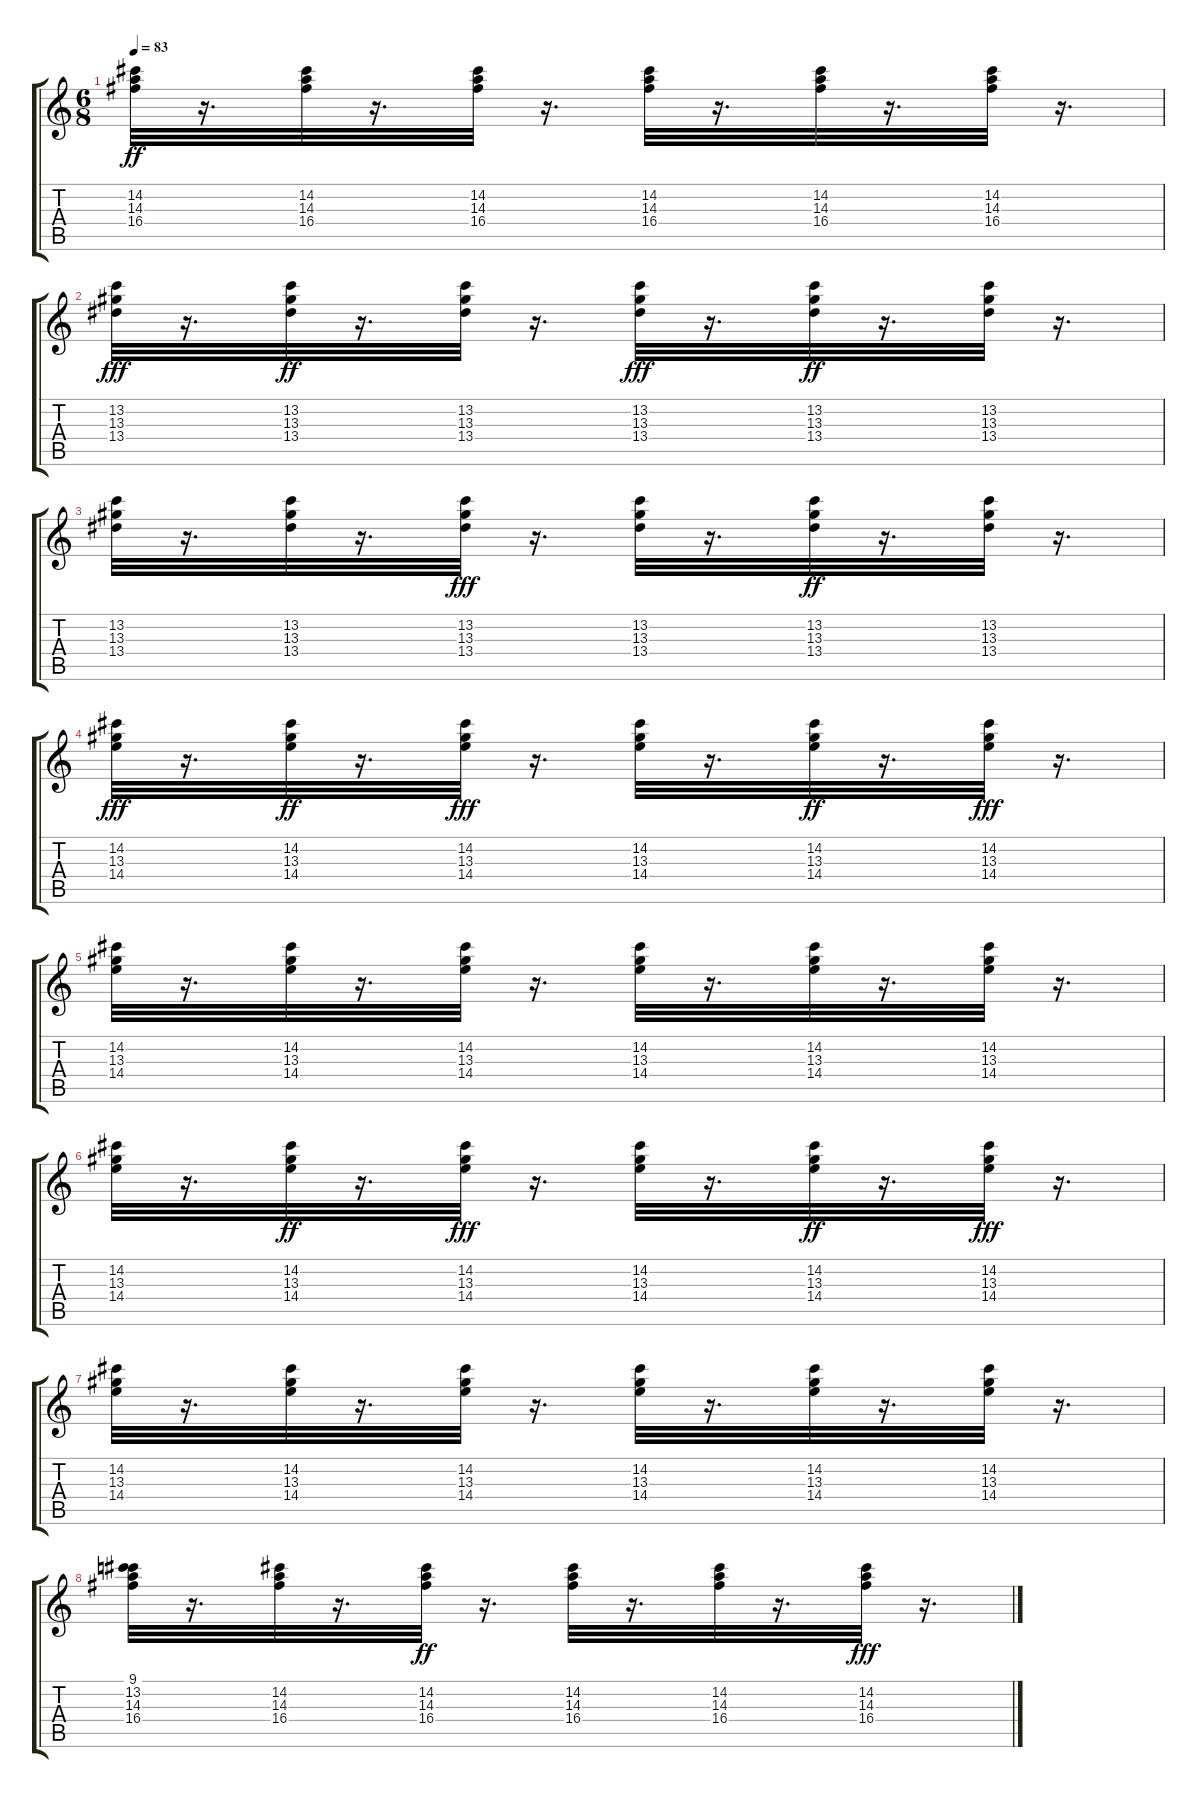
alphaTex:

\track "" {instrument electricbassfinger}
\staff {score tabs}
\tuning (E4 B3 G3 D3 A2 E2) {hide}
\ts (6 8)
\tempo 83
\clef g2
\ks c
(14.2 14.3 16.4).32{dy ff} r.16{d} (14.2 14.3 16.4).32 r.16{d} (14.2 14.3 16.4).32 r.16{d} (14.2 14.3 16.4).32 r.16{d} (14.2 14.3 16.4).32 r.16{d} (14.2 14.3 16.4).32 r.16{d} |
(13.2 13.3 13.4).32{dy fff} r.16{d} (13.2 13.3 13.4).32{dy ff} r.16{d} (13.2 13.3 13.4).32 r.16{d} (13.2 13.3 13.4).32{dy fff} r.16{d} (13.2 13.3 13.4).32{dy ff} r.16{d} (13.2 13.3 13.4).32 r.16{d} |
(13.2 13.3 13.4).32 r.16{d} (13.2 13.3 13.4).32 r.16{d} (13.2 13.3 13.4).32{dy fff} r.16{d} (13.2 13.3 13.4).32 r.16{d} (13.2 13.3 13.4).32{dy ff} r.16{d} (13.2 13.3 13.4).32 r.16{d} |
(14.2 13.3 14.4).32{dy fff} r.16{d} (14.2 13.3 14.4).32{dy ff} r.16{d} (14.2 13.3 14.4).32{dy fff} r.16{d} (14.2 13.3 14.4).32 r.16{d} (14.2 13.3 14.4).32{dy ff} r.16{d} (14.2 13.3 14.4).32{dy fff} r.16{d} |
(14.2 13.3 14.4).32 r.16{d} (14.2 13.3 14.4).32 r.16{d} (14.2 13.3 14.4).32 r.16{d} (14.2 13.3 14.4).32 r.16{d} (14.2 13.3 14.4).32 r.16{d} (14.2 13.3 14.4).32 r.16{d} |
(14.2 13.3 14.4).32 r.16{d} (14.2 13.3 14.4).32{dy ff} r.16{d} (14.2 13.3 14.4).32{dy fff} r.16{d} (14.2 13.3 14.4).32 r.16{d} (14.2 13.3 14.4).32{dy ff} r.16{d} (14.2 13.3 14.4).32{dy fff} r.16{d} |
(14.2 13.3 14.4).32 r.16{d} (14.2 13.3 14.4).32 r.16{d} (14.2 13.3 14.4).32 r.16{d} (14.2 13.3 14.4).32 r.16{d} (14.2 13.3 14.4).32 r.16{d} (14.2 13.3 14.4).32 r.16{d} |
(9.1 13.2 14.3 16.4).32 r.16{d} (14.2 14.3 16.4).32 r.16{d} (14.2 14.3 16.4).32{dy ff} r.16{d} (14.2 14.3 16.4).32 r.16{d} (14.2 14.3 16.4).32 r.16{d} (14.2 14.3 16.4).32{dy fff} r.16{d}
